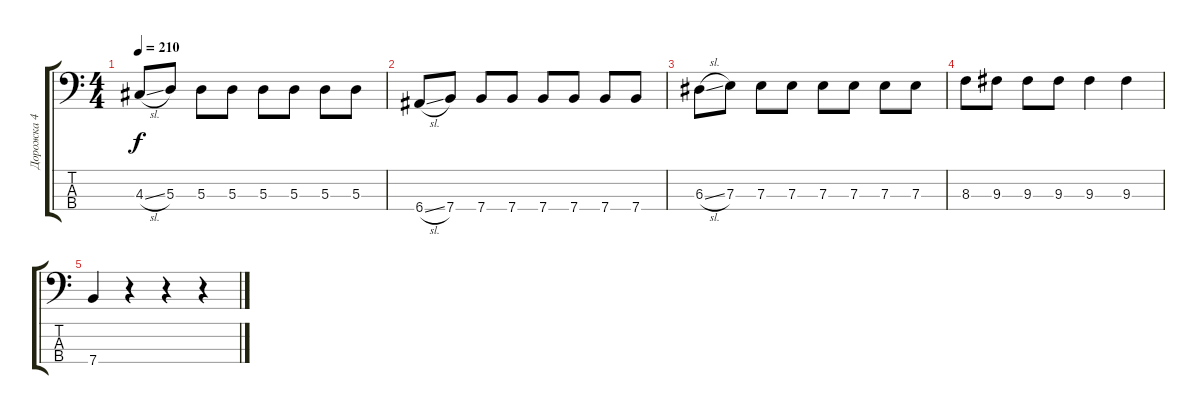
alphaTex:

\track ("Дорожка 4" "Дорожка 4") {instrument electricbasspick}
\staff {score tabs}
\tuning (G2 D2 A1 E1) {hide}
\ts (4 4)
\tempo 210
\clef f4
\ks c
4.3{sl}.8{dy f} 5.3.8 5.3.8 5.3.8 5.3.8 5.3.8 5.3.8 5.3.8 |
6.4{sl}.8 7.4.8 7.4.8 7.4.8 7.4.8 7.4.8 7.4.8 7.4.8 |
6.3{sl}.8 7.3.8 7.3.8 7.3.8 7.3.8 7.3.8 7.3.8 7.3.8 |
8.3.8 9.3.8 9.3.8 9.3.8 9.3.4 9.3.4 |
7.4.4 r.4 r.4 r.4
